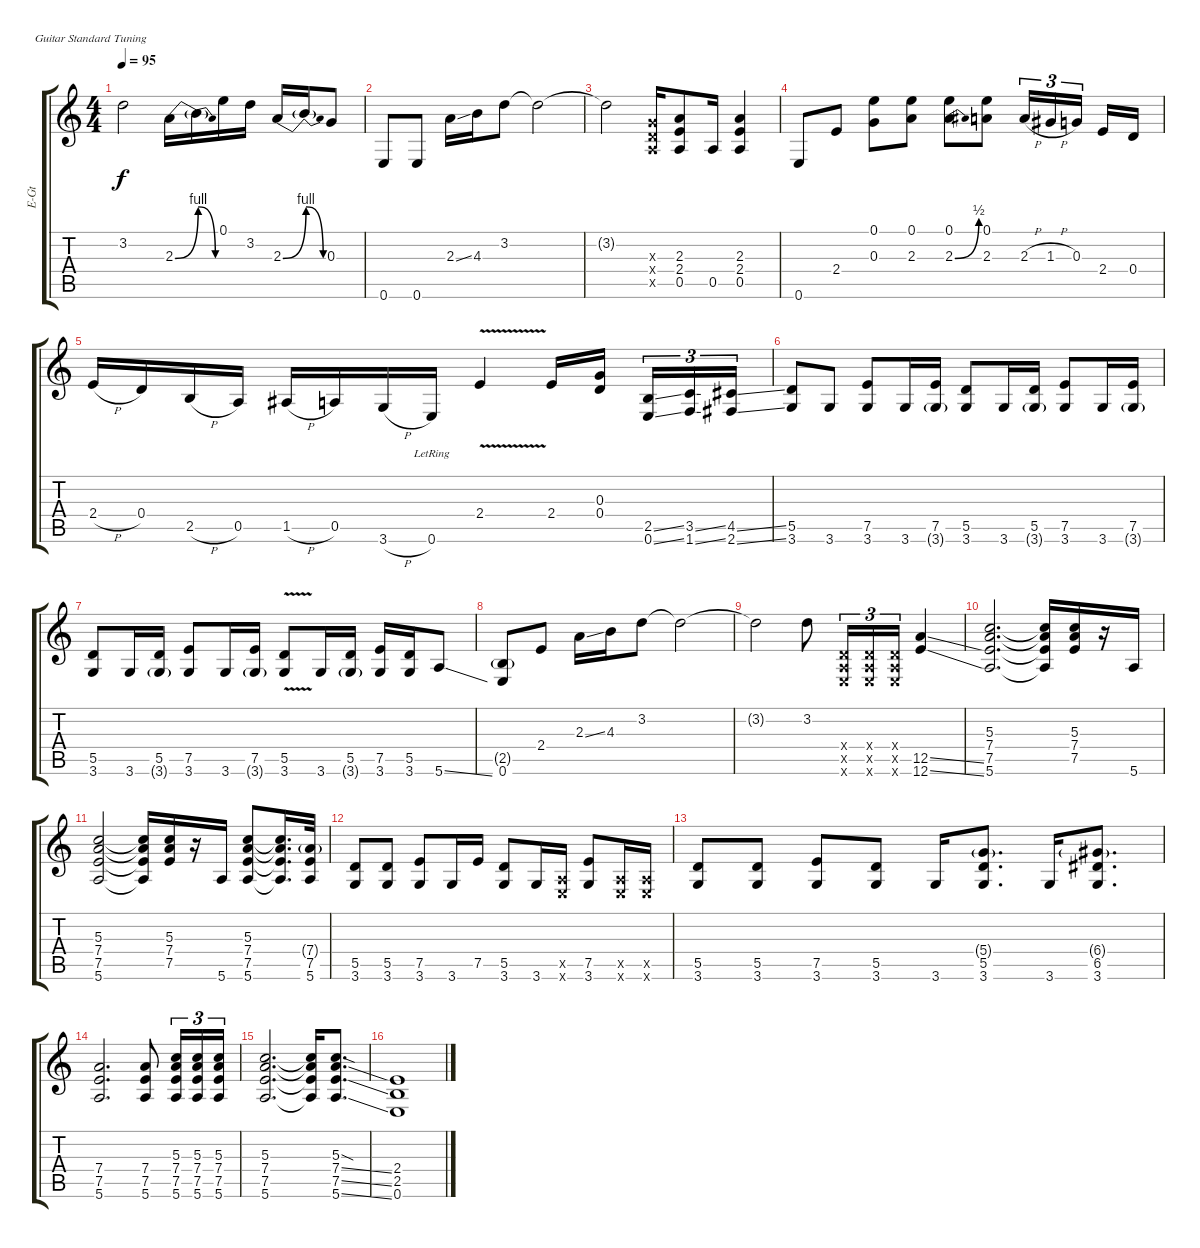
\bracketExtendMode groupsimilarinstruments
\otherSystemsTrackNameOrientation horizontal
\track ("Guitar3 - David Gilmour (main)" "E-Gt") {instrument overdrivenguitar}
\staff {score tabs}
\tuning (E4 B3 G3 D3 A2 E2)
\ts (4 4)
\tempo 95
\clef g2
\ks c
3.2{t}.2{dy f} 2.3{be (bend 0 0 60 4)}.16 2.3{be (release 0 4 60 0) t}.16 0.1.16 3.2.16 2.3{be (bend 0 0 60 4)}.16 2.3{be (release 0 4 60 0) t}.16 0.3.8 |
0.6.8 0.6.8 2.3{ss}.16 4.3.16 3.2.8 3.2{t}.2 |
3.2{t}.2 (0.3{x} 0.4{x} 0.5{x}).16 (2.3 2.4 0.5).8 0.5.16 (2.3 2.4 0.5).4 |
0.6.8 2.4.8 (0.1 0.3).8 (0.1 2.3).8 (0.1 2.3{be (bend 0 0 60 2)}).8 (0.1 2.3).8 2.3{h}.16{tu (3 2)} 1.3{h acc #}.16{tu (3 2)} 0.3.16{tu (3 2)} 2.4.16 0.4.16 |
2.4{h}.16 0.4.16 2.5{h}.16 0.5.16 1.5{h acc #}.16 0.5.16 3.6{h}.16 0.6{lr}.16 2.4{v}.4 2.4.16 (0.3 0.4).16 (2.5{ss} 0.6{ss}).16{tu (3 2)} (3.5{ss} 1.6{ss}).16{tu (3 2)} (4.5{ss acc #} 2.6{ss acc #}).16{tu (3 2)} |
(5.5 3.6).8 3.6.8 (7.5 3.6).8 3.6.16 (7.5 3.6{g}).16 (5.5 3.6).8 3.6.16 (5.5 3.6{g}).16 (7.5 3.6).8 3.6.16 (7.5 3.6{g}).16 |
(5.5 3.6).8 3.6.16 (5.5 3.6{g}).16 (7.5 3.6).8 3.6.16 (7.5 3.6{g}).16 (5.5 3.6{v}).8 3.6.16 (5.5 3.6{g}).16 (7.5 3.6).16 (5.5 3.6).16 5.6{ss}.8 |
(2.5{g} 0.6).8 2.4.8 2.3{ss}.16 4.3.16 3.2.8 3.2{t}.2 |
3.2{t}.2 3.2.8 (0.4{x} 0.5{x} 0.6{x}).16{tu (3 2)} (0.4{x} 0.5{x} 0.6{x}).16{tu (3 2)} (0.4{x} 0.5{x} 0.6{x}).16{tu (3 2)} (12.5{ss} 12.6{ss}).4 |
(5.3 7.4 7.5 5.6).2{d} (5.3{t} 7.4{t} 7.5{t} 5.6{t}).16 (5.3 7.4 7.5).16 r.16 5.6.16 |
(5.3 7.4 7.5 5.6).2 (5.3{t} 7.4{t} 7.5{t} 5.6{t}).16 (5.3 7.4 7.5).16 r.16 5.6.16 (5.3 7.4 7.5 5.6).8 (5.3{t} 7.4{t} 7.5{t} 5.6{t}).16{d} (7.4{g} 7.5 5.6).32 |
(5.5 3.6).8 (5.5 3.6).8 (7.5 3.6).8 3.6.16 7.5.16 (5.5 3.6).8 3.6.16 (0.5{x} 0.6{x}).16 (7.5 3.6).8 (0.5{x} 0.6{x}).16 (0.5{x} 0.6{x}).16 |
(5.5 3.6).8 (5.5 3.6).8 (7.5 3.6).8 (5.5 3.6).8 3.6.16 (5.4{g} 5.5 3.6).8{d} 3.6.16 (6.4{g acc #} 6.5{acc #} 3.6).8{d} |
(7.4 7.5 5.6).2{d} (7.4 7.5 5.6).8 (5.3 7.4 7.5 5.6).16{tu (3 2)} (5.3 7.4 7.5 5.6).16{tu (3 2)} (5.3 7.4 7.5 5.6).16{tu (3 2)} |
(5.3 7.4 7.5 5.6).2{d} (5.3{t} 7.4{t} 7.5{t} 5.6{t}).16 (5.3{sod} 7.4{ss} 7.5{ss} 5.6{ss}).8{d} |
(2.4 2.5 0.6).1
